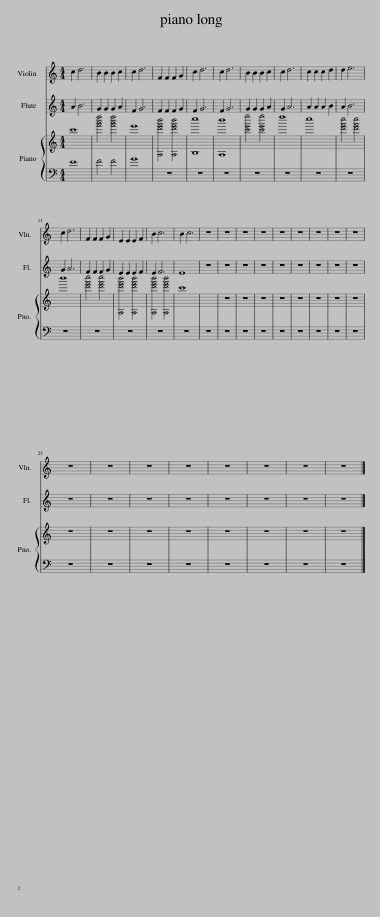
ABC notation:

X:1
%%score 1 2 { 3 | 4 }
L:1/8
M:4/4
I:linebreak $
K:C
V:1 treble
V:2 treble
V:3 treble
V:4 bass
V:1
 c2 d6 | B2 B2 B2 c2 | c2 d6 | F2 F2 F2 G2 | c2 d6 | %5
 c2 d6 | B2 B2 B2 c2 | c2 d6 | c2 c2 c2 d2 | d2 e6 |$ %10
 c2 d6 | F2 F2 F2 G2 | E2 E2 E2 F2 | B2 c6 | B2 c6 | %15
 z8 | z8 | z8 | z8 | z8 | %20
 z8 | z8 | z8 | z8 |$ z8 | %25
 z8 | z8 | z8 | z8 | z8 | %30
 z8 | z8 |] %32
V:2
 A2 B6 | G2 G2 G2 A2 | F2 G6 | F2 F2 F2 G2 | F2 G6 | %5
 F2 G6 | G2 G2 G2 A2 | G2 A6 | A2 A2 A2 B2 | A2 B6 |$ %10
 G2 A6 | F2 F2 F2 G2 | E2 E2 E2 F2 | E2 F6 | E8 | %15
 z8 | z8 | z8 | z8 | z8 | %20
 z8 | z8 | z8 | z8 |$ z8 | %25
 z8 | z8 | z8 | z8 | z8 | %30
 z8 | z8 |] %32
V:3
 c'8 | [f'a'd'']4 [f'a'd'']4 | e'8 | [A,d'f'b']4 [A,d'f'b']4 | [B,c'']8 | %5
 [A,b']8 | [c'e'e'']4 [c'e'e'']4 | d''8 | c''8 | [d'f'c'']4 [d'f'c'']4 |$ %10
 b'8 | [d'f'c'']4 [d'f'c'']4 | [A,d'f'b']4 [A,d'f'b']4 | [A,d'f'b']4 [A,d'f'b']4 | c'8 | %15
 x8 | z8 | z8 | z8 | z8 | %20
 z8 | z8 | z8 | z8 |$ z8 | %25
 z8 | z8 | z8 | z8 | z8 | %30
 z8 | z8 |] %32
V:4
 E8 | F4 F4 | G8 | z8 | z8 | %5
 z8 | z8 | z8 | z8 | z8 |$ %10
 z8 | z8 | z8 | z8 | z8 | %15
 z8 | z8 | z8 | z8 | z8 | %20
 z8 | z8 | z8 | z8 |$ z8 | %25
 z8 | z8 | z8 | z8 | z8 | %30
 z8 | z8 |] %32
